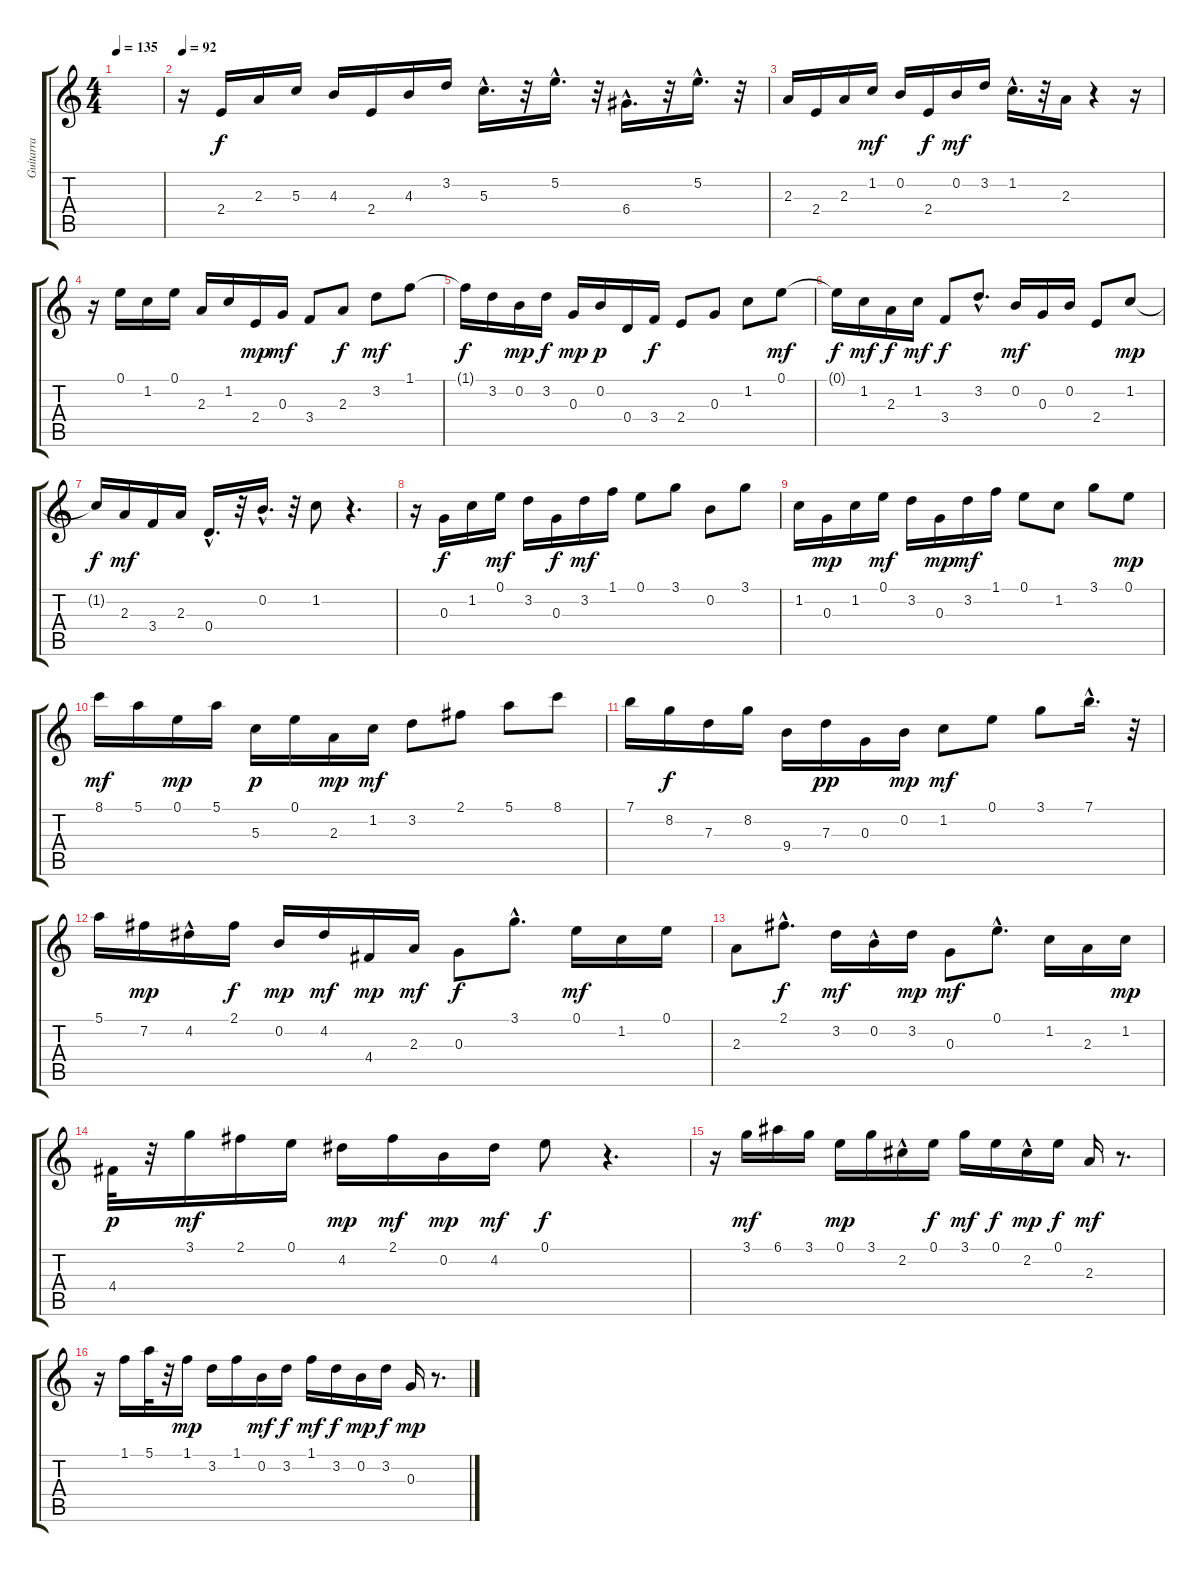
\track ("Guitarra" "Guitarra") {instrument distortionguitar}
\staff {score tabs}
\tuning (E4 B3 G3 D3 A2 E2) {hide}
\ts (4 4)
\tempo 135
\clef g2
\ks c
|
\tempo 92
r.16{instrument acousticguitarsteel} 2.4.16{instrument acousticguitarsteel} 2.3.16 5.3.16 4.3.16 2.4.16 4.3.16 3.2.16 5.3{hac}.16{d} r.32 5.2{hac}.16{d} r.32 6.4{hac}.16{d} r.32 5.2{hac}.16{d} r.32 |
2.3.16 2.4.16 2.3.16 1.2.16{dy mf} 0.2.16 2.4.16{dy f} 0.2.16{dy mf} 3.2.16 1.2{hac}.16{d} r.32 2.3.16 r.4 r.16 |
r.16 0.1.16 1.2.16 0.1.16 2.3.16 1.2.16 2.4.16{dy mp} 0.3.16{dy mf} 3.4.8 2.3.8{dy f} 3.2.8{dy mf} 1.1.8 |
1.1{t}.16{dy f} 3.2.16 0.2.16{dy mp} 3.2.16{dy f} 0.3.16{dy mp} 0.2.16{dy p} 0.4.16 3.4.16{dy f} 2.4.8 0.3.8 1.2.8 0.1.8{dy mf} |
0.1{t}.16{dy f} 1.2.16{dy mf} 2.3.16{dy f} 1.2.16{dy mf} 3.4.8{dy f} 3.2{hac}.8{d} 0.2.16{dy mf} 0.3.16 0.2.16 2.4.8 1.2.8{dy mp} |
1.2{t}.16{dy f} 2.3.16{dy mf} 3.4.16 2.3.16 0.4{hac}.16{d} r.32 0.2{hac}.16{d} r.32 1.2.8 r.4{d} |
r.16 0.3.16{dy f} 1.2.16 0.1.16{dy mf} 3.2.16 0.3.16{dy f} 3.2.16{dy mf} 1.1.16 0.1.8 3.1.8 0.2.8 3.1.8 |
1.2.16 0.3.16{dy mp} 1.2.16 0.1.16{dy mf} 3.2.16 0.3.16{dy mp} 3.2.16{dy mf} 1.1.16 0.1.8 1.2.8 3.1.8 0.1.8{dy mp} |
8.1.16{dy mf} 5.1.16 0.1.16{dy mp} 5.1.16 5.3.16{dy p} 0.1.16 2.3.16{dy mp} 1.2.16{dy mf} 3.2.8 2.1.8 5.1.8 8.1.8 |
7.1.16 8.2.16{dy f} 7.3.16 8.2.16 9.4.16 7.3.16{dy pp} 0.3.16 0.2.16{dy mp} 1.2.8{dy mf} 0.1.8 3.1.8 7.1{hac}.16{d} r.32 |
5.1.16 7.2.16{dy mp} 4.2{hac}.16 2.1.16{dy f} 0.2.16{dy mp} 4.2.16{dy mf} 4.4.16{dy mp} 2.3.16{dy mf} 0.3.8{dy f} 3.1{hac}.8{d} 0.1.16{dy mf} 1.2.16 0.1.16 |
2.3.8 2.1{hac}.8{d dy f} 3.2.16{dy mf} 0.2{hac}.16 3.2.16{dy mp} 0.3.8{dy mf} 0.1{hac}.8{d} 1.2.16 2.3.16 1.2.16{dy mp} |
4.4.32{dy p} r.32 3.1.16{dy mf} 2.1.16 0.1.16 4.2.16{dy mp} 2.1.16{dy mf} 0.2.16{dy mp} 4.2.16{dy mf} 0.1.8{dy f} r.4{d} |
r.16 3.1.16{dy mf} 6.1.16 3.1.16 0.1.16{dy mp} 3.1.16 2.2{hac}.16 0.1.16{dy f} 3.1.16{dy mf} 0.1.16{dy f} 2.2{hac}.16{dy mp} 0.1.16{dy f} 2.3.16{dy mf} r.8{d} |
r.16 1.1.16 5.1.32 r.32 1.1.16{dy mp} 3.2.16 1.1.16 0.2.16{dy mf} 3.2.16{dy f} 1.1.16{dy mf} 3.2.16{dy f} 0.2.16{dy mp} 3.2.16{dy f} 0.3.16{dy mp} r.8{d}
